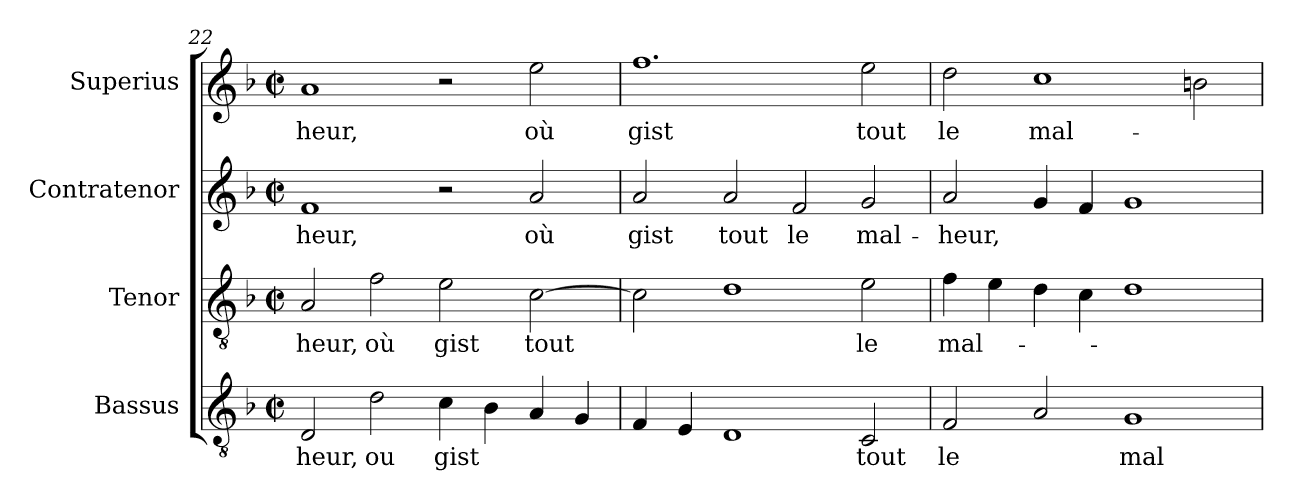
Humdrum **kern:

**kern	**text	**kern	**text	**kern	**text	**kern	**text
*part4	*part4	*part3	*part3	*part2	*part2	*part1	*part1
*staff4	*staff4	*staff3	*staff3	*staff2	*staff2	*staff1	*staff1
*I"Bassus	*	*I"Tenor	*	*I"Contratenor	*	*I"Superius	*
*	*	*I'T.	*	*	*	*I'S.	*
!!LO:LB:g=z
*clefGv2	*	*clefGv2	*	*clefG2	*	*clefG2	*
*k[b-]	*	*k[b-]	*	*k[b-]	*	*k[b-]	*
*F:	*	*F:	*	*F:	*	*F:	*
*M2/2	*	*M2/2	*	*M2/2	*	*M2/2	*
*met(c|)	*	*met(c|)	*	*met(c|)	*	*met(c|)	*
=22	=22	=22	=22	=22	=22	=22	=22
2D/	-heur,	2A/	-heur,	1f/	-heur,	1a/	-heur,
2d\	ou	2f\	où	.	.	.	.
4c\	gist	2e\	gist	2r	.	2r	.
4B-\	.	.	.	.	.	.	.
4A/	.	[2c\	tout	2a/	où	2ee\	où
4G/	.	.	.	.	.	.	.
=23	=23	=23	=23	=23	=23	=23	=23
4F/	.	2c\]	.	2a/	gist	1.ff\	gist
4E/	.	.	.	.	.	.	.
1D/	.	1d\	.	2a/	tout	.	.
.	.	.	.	2f/	le	.	.
2C/	tout	2e\	le	2g/	mal-	2ee\	tout
=24	=24	=24	=24	=24	=24	=24	=24
2F/	le	4f\	mal-	2a/	-heur,	2dd\	le
.	.	4e\	.	.	.	.	.
2A/	.	4d\	.	4g/	.	1cc\	mal-
.	.	4c\	.	4f/	.	.	.
1G/	mal-	1d\	.	1g/	.	.	.
.	.	.	.	.	.	2bn\	.
=	=	=	=	=	=	=	=
*-	*-	*-	*-	*-	*-	*-	*-
